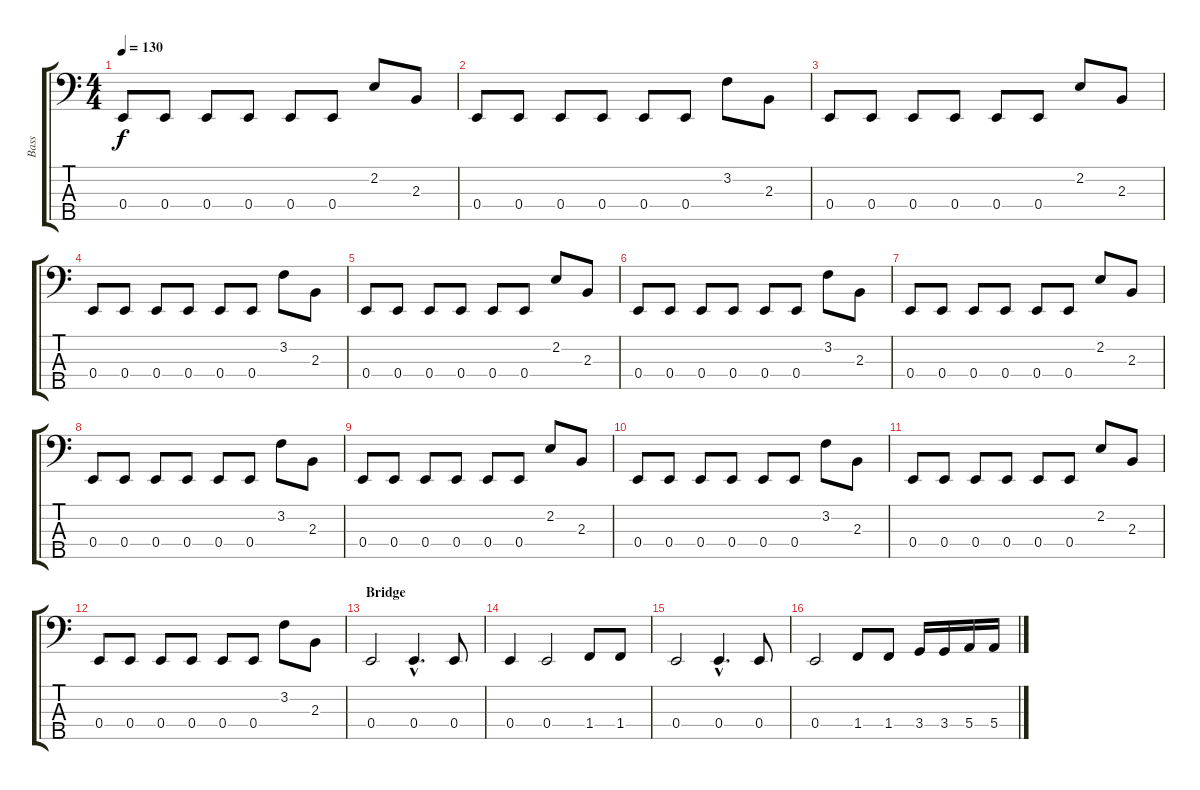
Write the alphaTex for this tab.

\track ("Bass" "Bass") {instrument electricbassfinger}
\staff {score tabs}
\tuning (G2 D2 A1 E1 B0) {hide}
\ts (4 4)
\tempo 130
\clef f4
\ks c
0.4.8{dy f} 0.4.8 0.4.8 0.4.8 0.4.8 0.4.8 2.2.8 2.3.8 |
0.4.8 0.4.8 0.4.8 0.4.8 0.4.8 0.4.8 3.2.8 2.3.8 |
0.4.8 0.4.8 0.4.8 0.4.8 0.4.8 0.4.8 2.2.8 2.3.8 |
0.4.8 0.4.8 0.4.8 0.4.8 0.4.8 0.4.8 3.2.8 2.3.8 |
0.4.8 0.4.8 0.4.8 0.4.8 0.4.8 0.4.8 2.2.8 2.3.8 |
0.4.8 0.4.8 0.4.8 0.4.8 0.4.8 0.4.8 3.2.8 2.3.8 |
0.4.8 0.4.8 0.4.8 0.4.8 0.4.8 0.4.8 2.2.8 2.3.8 |
0.4.8 0.4.8 0.4.8 0.4.8 0.4.8 0.4.8 3.2.8 2.3.8 |
0.4.8 0.4.8 0.4.8 0.4.8 0.4.8 0.4.8 2.2.8 2.3.8 |
0.4.8 0.4.8 0.4.8 0.4.8 0.4.8 0.4.8 3.2.8 2.3.8 |
0.4.8 0.4.8 0.4.8 0.4.8 0.4.8 0.4.8 2.2.8 2.3.8 |
0.4.8 0.4.8 0.4.8 0.4.8 0.4.8 0.4.8 3.2.8 2.3.8 |
\section ("" "Bridge")
0.4.2 0.4{hac}.4{d} 0.4.8 |
0.4.4 0.4.2 1.4.8 1.4.8 |
0.4.2 0.4{hac}.4{d} 0.4.8 |
0.4.2 1.4.8 1.4.8 3.4.16 3.4.16 5.4.16 5.4.16
